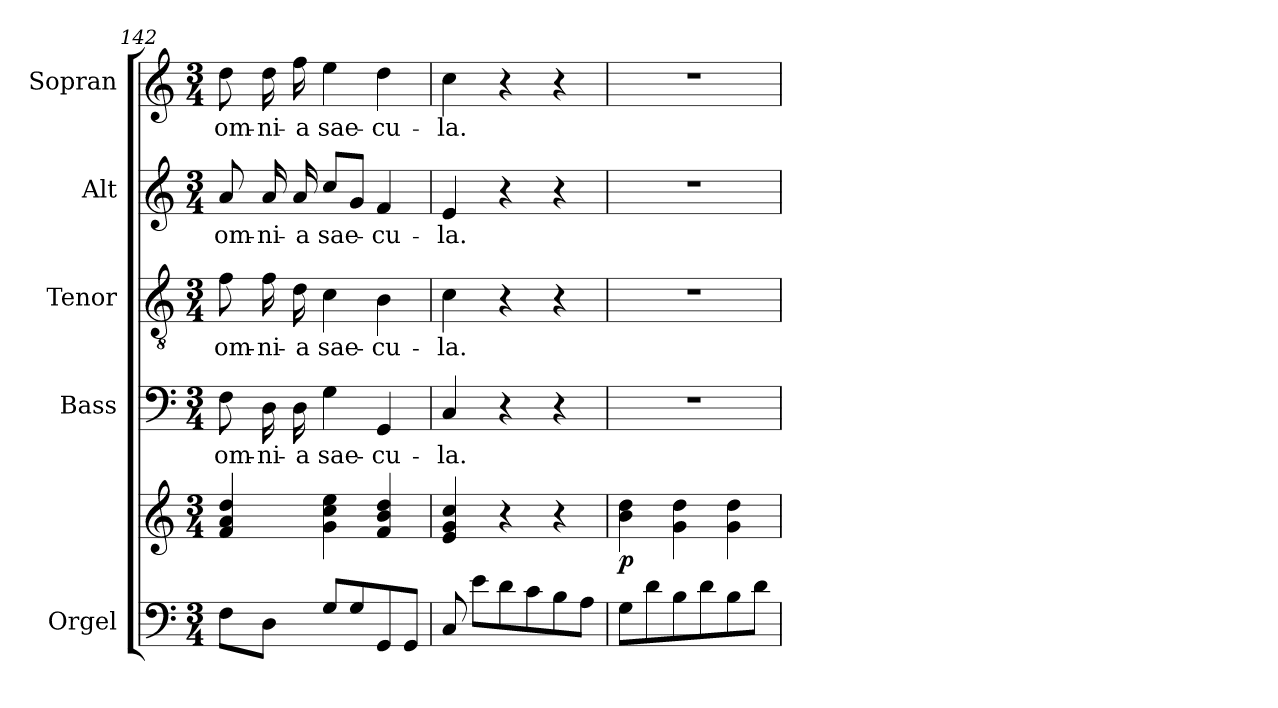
**kern	**kern	**dynam	**kern	**text	**kern	**text	**kern	**text	**kern	**text
*part5	*part5	*part5	*part4	*part4	*part3	*part3	*part2	*part2	*part1	*part1
*staff6	*staff5	*staff5/6	*staff4	*staff4	*staff3	*staff3	*staff2	*staff2	*staff1	*staff1
*I"Orgel	*	*	*I"Bass	*	*I"Tenor	*	*I"Alt	*	*I"Sopran	*
*I'Org.	*	*	*I'B.	*	*I'T.	*	*I'A.	*	*I'S.	*
!!LO:LB:g=z
*clefF4	*clefG2	*	*clefF4	*	*clefGv2	*	*clefG2	*	*clefG2	*
*k[]	*k[]	*	*k[]	*	*k[]	*	*k[]	*	*k[]	*
*C:	*C:	*	*C:	*	*C:	*	*C:	*	*C:	*
*M3/4	*M3/4	*	*M3/4	*	*M3/4	*	*M3/4	*	*M3/4	*
=142	=142	=142	=142	=142	=142	=142	=142	=142	=142	=142
!	!	!	!	!LO:LY:b	!	!LO:LY:b	!	!LO:LY:b	!	!LO:LY:b
8F\L	4f/ 4a/ 4dd/	.	8F\	om-	8f\	om-	8a/	om-	8dd\	om-
!	!	!	!	!LO:LY:b	!	!LO:LY:b	!	!LO:LY:b	!	!LO:LY:b
8D\J	.	.	16D\	-ni-	16f\	-ni-	16a/	-ni-	16dd\	-ni-
!	!	!	!	!LO:LY:b	!	!LO:LY:b	!	!LO:LY:b	!	!LO:LY:b
.	.	.	16D\	-a	16d\	-a	16a/	-a	16ff\	-a
!	!	!	!	!LO:LY:b	!	!LO:LY:b	!	!LO:LY:b	!	!LO:LY:b
8G/L	4g\ 4cc\ 4ee\	.	4G\	sae-	4c\	sae-	8cc/L	sae-	4ee\	sae-
8G/	.	.	.	.	.	.	8g/J	.	.	.
!	!	!	!	!LO:LY:b	!	!LO:LY:b	!	!LO:LY:b	!	!LO:LY:b
8GG/	4f/ 4b/ 4dd/	.	4GG/	-cu-	4B\	-cu-	4f/	-cu-	4dd\	-cu-
8GG/J	.	.	.	.	.	.	.	.	.	.
=143	=143	=143	=143	=143	=143	=143	=143	=143	=143	=143
!	!	!	!	!LO:LY:b	!	!LO:LY:b	!	!LO:LY:b	!	!LO:LY:b
8C/	4e/ 4g/ 4cc/	.	4C/	-la.	4c\	-la.	4e/	-la.	4cc\	-la.
8e\L	.	.	.	.	.	.	.	.	.	.
8d\	4r	.	4r	.	4r	.	4r	.	4r	.
8c\	.	.	.	.	.	.	.	.	.	.
8B\	4r	.	4r	.	4r	.	4r	.	4r	.
8A\J	.	.	.	.	.	.	.	.	.	.
=144	=144	=144	=144	=144	=144	=144	=144	=144	=144	=144
!	!	!LO:DY:b	!	!	!	!	!	!	!	!
8G\L	4b\ 4dd\	p	2.r	.	2.r	.	2.r	.	2.r	.
8d\	.	.	.	.	.	.	.	.	.	.
8B\	4g\ 4dd\	.	.	.	.	.	.	.	.	.
8d\	.	.	.	.	.	.	.	.	.	.
8B\	4g\ 4dd\	.	.	.	.	.	.	.	.	.
8d\J	.	.	.	.	.	.	.	.	.	.
=	=	=	=	=	=	=	=	=	=	=
*-	*-	*-	*-	*-	*-	*-	*-	*-	*-	*-
